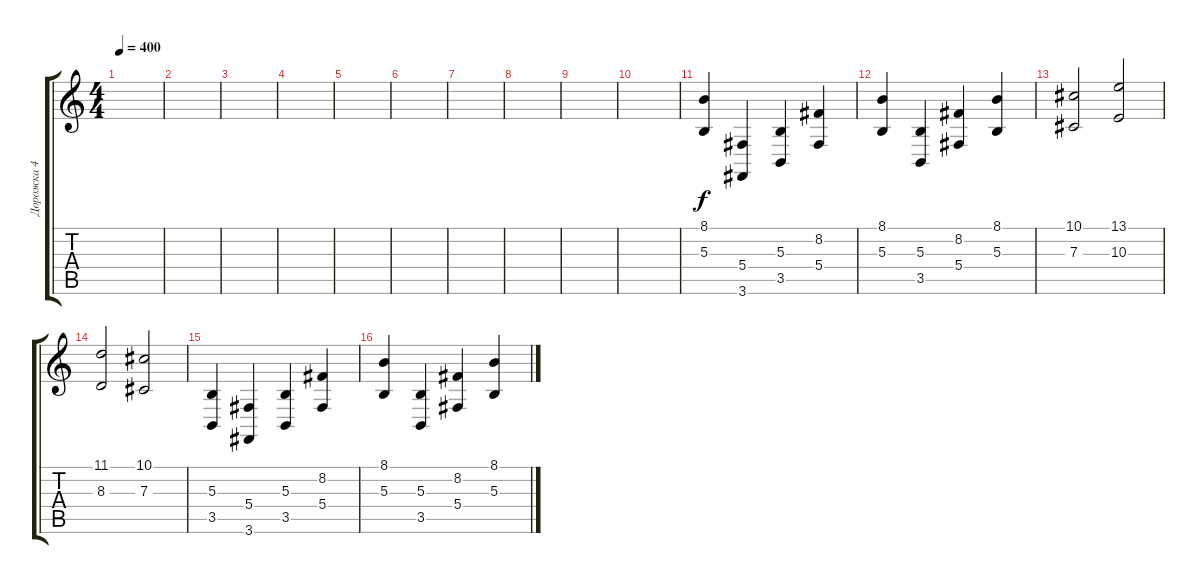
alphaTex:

\track ("Дорожка 4" "Дорожка 4") {instrument lead1square}
\staff {score tabs}
\tuning (Eb4 Bb3 Gb3 Db3 Ab2 Eb2) {hide}
\ts (4 4)
\tempo 400
\clef g2
\ks c
|
|
|
|
|
|
|
|
|
|
(8.1 5.3).4 (5.4 3.6).4 (5.3 3.5).4 (8.2 5.4).4 |
(8.1 5.3).4 (5.3 3.5).4 (8.2 5.4).4 (8.1 5.3).4 |
(10.1 7.3).2 (13.1 10.3).2 |
(11.1 8.3).2 (10.1 7.3).2 |
(5.3 3.5).4 (5.4 3.6).4 (5.3 3.5).4 (8.2 5.4).4 |
(8.1 5.3).4 (5.3 3.5).4 (8.2 5.4).4 (8.1 5.3).4
